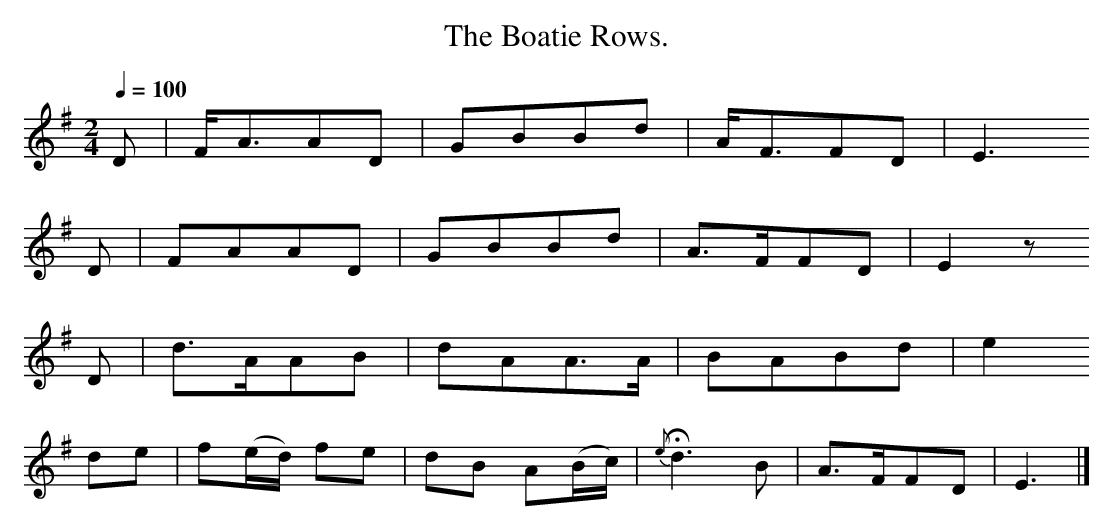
X:1
T:The Boatie Rows.
M:2/4
L:1/8
Q:1/4=100
K:E Minor
 D|F<AAD|GBBd |A<FFD|E3
 D|FAAD|GBBd|A>FFD|E2z
 D|d>AAB|dAA>A|BABd|e2
de|f(e/d/) fe|dB A(B/c/)|{e}Hd3  B|A>FFD|E3|]
